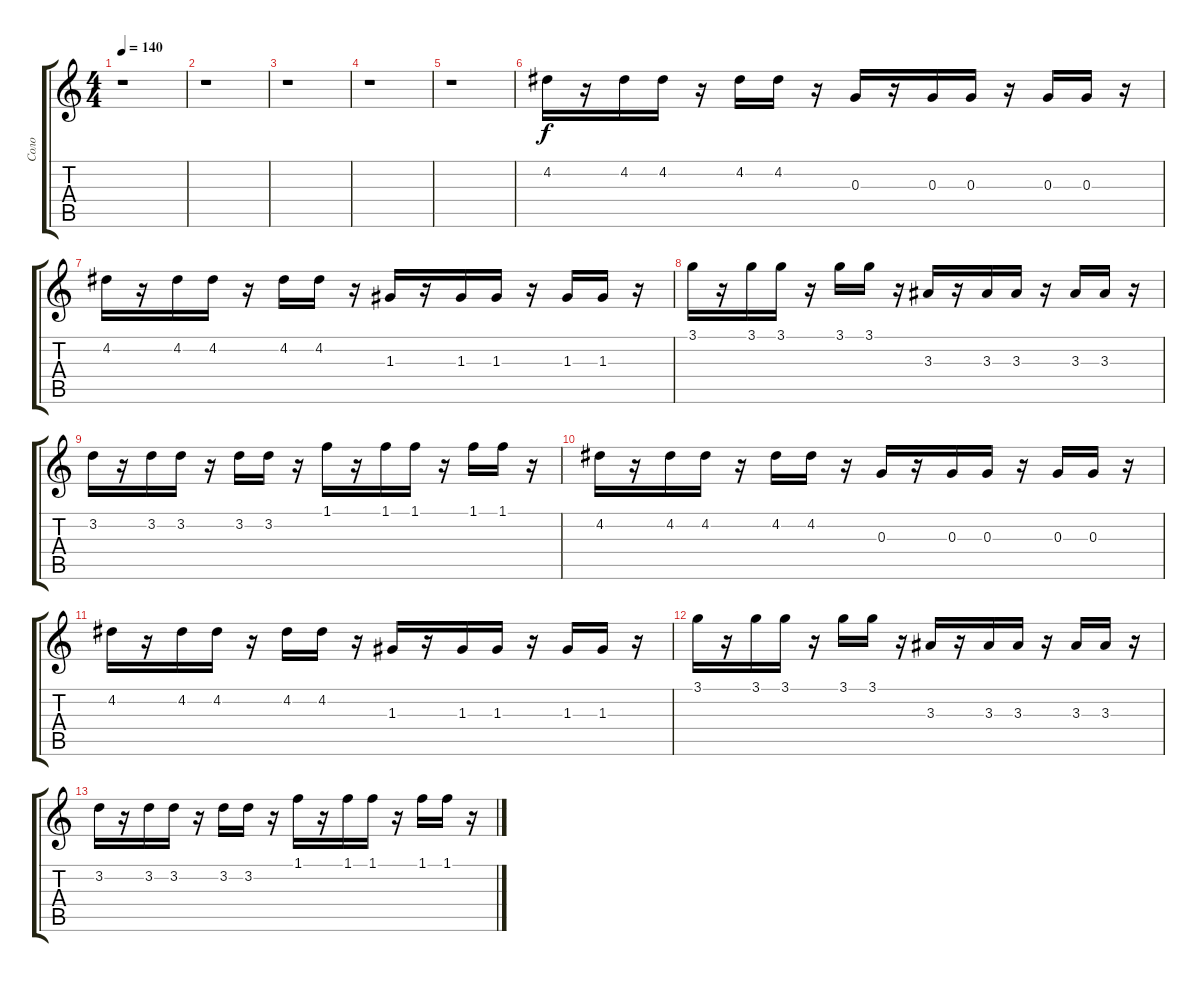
\track ("Соло" "Соло") {instrument distortionguitar}
\staff {score tabs}
\tuning (E4 B3 G3 D3 A2 E2) {hide}
\ts (4 4)
\tempo 140
\clef g2
\ks c
r.1{dy f} |
r.1 |
r.1 |
r.1 |
r.1 |
4.2.16 r.16 4.2.16 4.2.16 r.16 4.2.16 4.2.16 r.16 0.3.16 r.16 0.3.16 0.3.16 r.16 0.3.16 0.3.16 r.16 |
4.2.16 r.16 4.2.16 4.2.16 r.16 4.2.16 4.2.16 r.16 1.3.16 r.16 1.3.16 1.3.16 r.16 1.3.16 1.3.16 r.16 |
3.1.16 r.16 3.1.16 3.1.16 r.16 3.1.16 3.1.16 r.16 3.3.16 r.16 3.3.16 3.3.16 r.16 3.3.16 3.3.16 r.16 |
3.2.16 r.16 3.2.16 3.2.16 r.16 3.2.16 3.2.16 r.16 1.1.16 r.16 1.1.16 1.1.16 r.16 1.1.16 1.1.16 r.16 |
4.2.16 r.16 4.2.16 4.2.16 r.16 4.2.16 4.2.16 r.16 0.3.16 r.16 0.3.16 0.3.16 r.16 0.3.16 0.3.16 r.16 |
4.2.16 r.16 4.2.16 4.2.16 r.16 4.2.16 4.2.16 r.16 1.3.16 r.16 1.3.16 1.3.16 r.16 1.3.16 1.3.16 r.16 |
3.1.16 r.16 3.1.16 3.1.16 r.16 3.1.16 3.1.16 r.16 3.3.16 r.16 3.3.16 3.3.16 r.16 3.3.16 3.3.16 r.16 |
3.2.16 r.16 3.2.16 3.2.16 r.16 3.2.16 3.2.16 r.16 1.1.16 r.16 1.1.16 1.1.16 r.16 1.1.16 1.1.16 r.16
